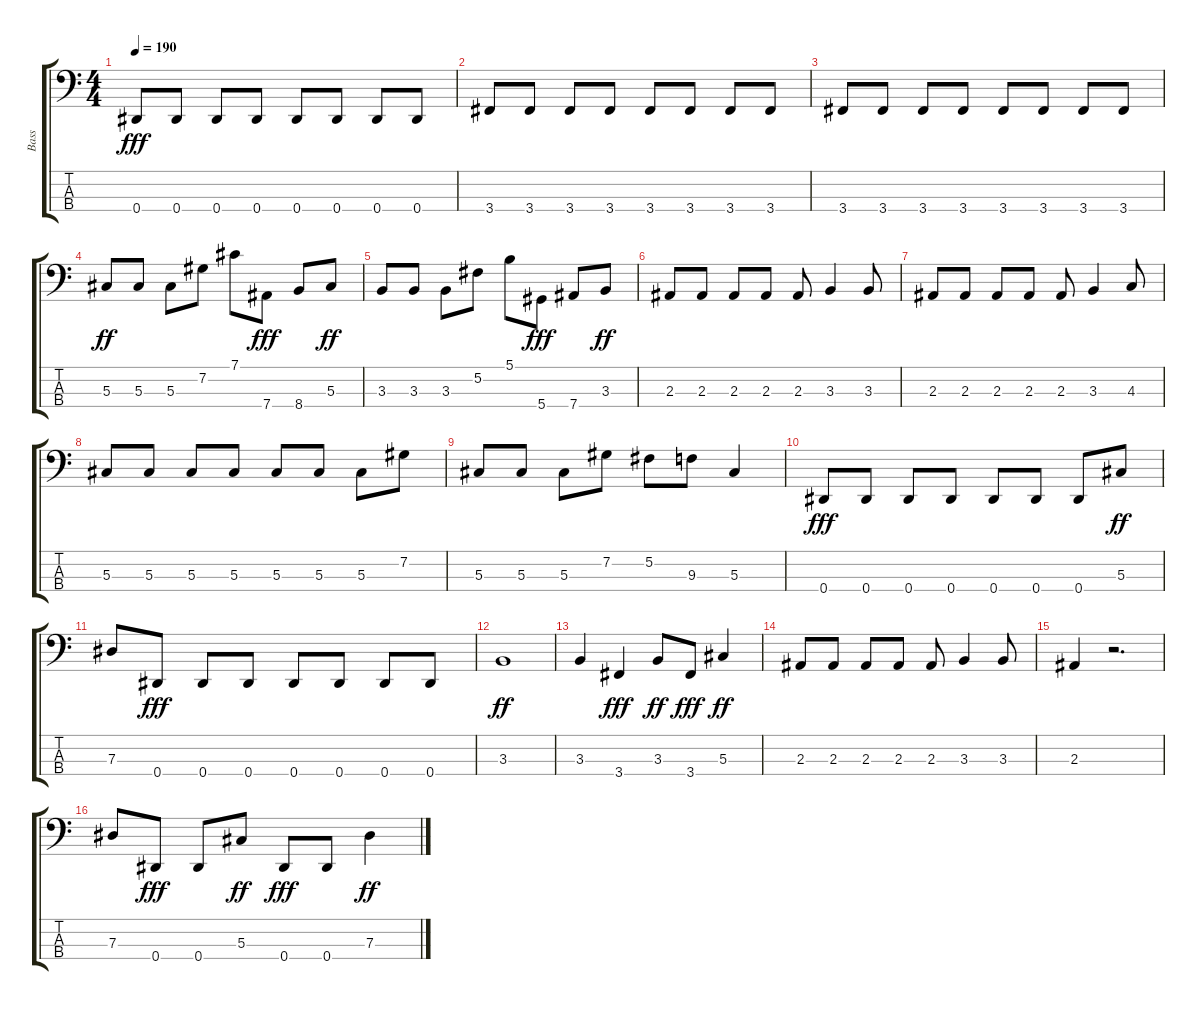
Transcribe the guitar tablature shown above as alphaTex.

\track ("Bass" "Bass") {instrument electricbassfinger}
\staff {score tabs}
\tuning (Gb2 Db2 Ab1 Eb1) {hide}
\ts (4 4)
\tempo 190
\clef f4
\ks c
0.4.8{dy fff} 0.4.8 0.4.8 0.4.8 0.4.8 0.4.8 0.4.8 0.4.8 |
3.4.8 3.4.8 3.4.8 3.4.8 3.4.8 3.4.8 3.4.8 3.4.8 |
3.4.8 3.4.8 3.4.8 3.4.8 3.4.8 3.4.8 3.4.8 3.4.8 |
5.3.8{dy ff} 5.3.8 5.3.8 7.2.8 7.1.8 7.4.8{dy fff} 8.4.8 5.3.8{dy ff} |
3.3.8 3.3.8 3.3.8 5.2.8 5.1.8 5.4.8{dy fff} 7.4.8 3.3.8{dy ff} |
2.3.8 2.3.8 2.3.8 2.3.8 2.3.8 3.3.4 3.3.8 |
2.3.8 2.3.8 2.3.8 2.3.8 2.3.8 3.3.4 4.3.8 |
5.3.8 5.3.8 5.3.8 5.3.8 5.3.8 5.3.8 5.3.8 7.2.8 |
5.3.8 5.3.8 5.3.8 7.2.8 5.2.8 9.3.8 5.3.4 |
0.4.8{dy fff} 0.4.8 0.4.8 0.4.8 0.4.8 0.4.8 0.4.8 5.3.8{dy ff} |
7.3.8 0.4.8{dy fff} 0.4.8 0.4.8 0.4.8 0.4.8 0.4.8 0.4.8 |
3.3.1{dy ff} |
3.3.4 3.4.4{dy fff} 3.3.8{dy ff} 3.4.8{dy fff} 5.3.4{dy ff} |
2.3.8 2.3.8 2.3.8 2.3.8 2.3.8 3.3.4 3.3.8 |
2.3.4 r.2{d} |
7.3.8 0.4.8{dy fff} 0.4.8 5.3.8{dy ff} 0.4.8{dy fff} 0.4.8 7.3.4{dy ff}
